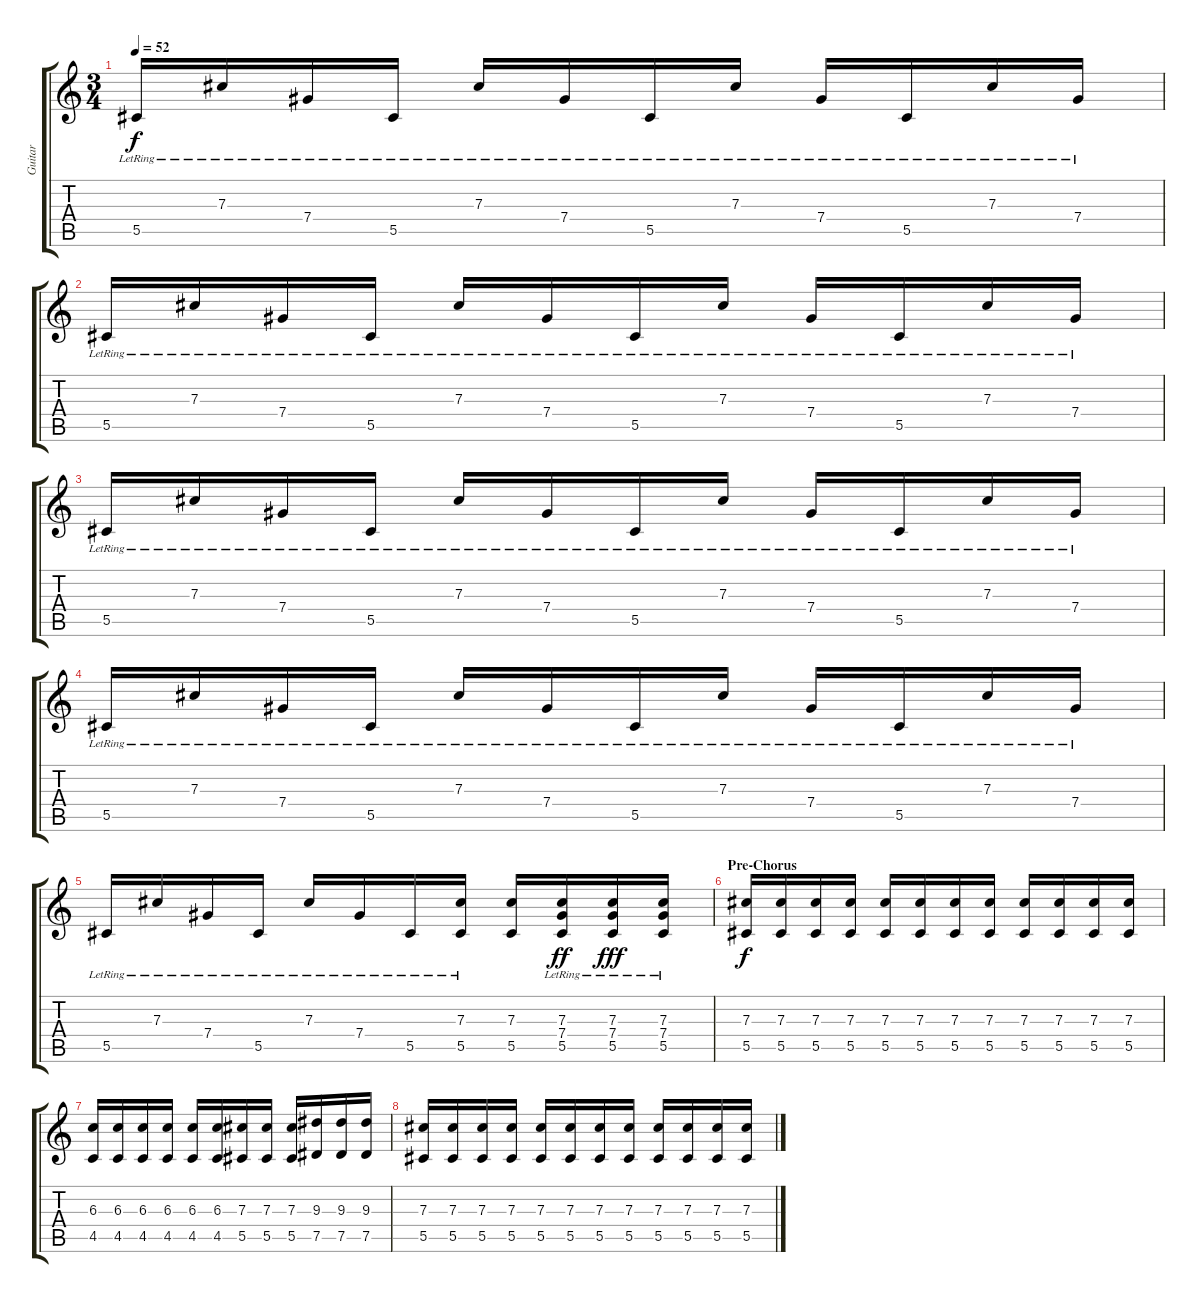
\track ("Guitar" "Guitar") {instrument electricguitarjazz}
\staff {score tabs}
\tuning (Eb4 Bb3 Gb3 Db3 Ab2 Eb2) {hide}
\ts (3 4)
\tempo 52
\clef g2
\ks c
5.5{lr}.16{dy f} 7.3{lr}.16 7.4{lr}.16 5.5{lr}.16 7.3{lr}.16 7.4{lr}.16 5.5{lr}.16 7.3{lr}.16 7.4{lr}.16 5.5{lr}.16 7.3{lr}.16 7.4{lr}.16 |
5.5{lr}.16 7.3{lr}.16 7.4{lr}.16 5.5{lr}.16 7.3{lr}.16 7.4{lr}.16 5.5{lr}.16 7.3{lr}.16 7.4{lr}.16 5.5{lr}.16 7.3{lr}.16 7.4{lr}.16 |
5.5{lr}.16 7.3{lr}.16 7.4{lr}.16 5.5{lr}.16 7.3{lr}.16 7.4{lr}.16 5.5{lr}.16 7.3{lr}.16 7.4{lr}.16 5.5{lr}.16 7.3{lr}.16 7.4{lr}.16 |
5.5{lr}.16 7.3{lr}.16 7.4{lr}.16 5.5{lr}.16 7.3{lr}.16 7.4{lr}.16 5.5{lr}.16 7.3{lr}.16 7.4{lr}.16 5.5{lr}.16 7.3{lr}.16 7.4{lr}.16 |
5.5{lr}.16 7.3{lr}.16 7.4{lr}.16 5.5{lr}.16 7.3{lr}.16 7.4{lr}.16 5.5{lr}.16 (7.3{lr} 5.5).16 (7.3 5.5).16 (7.3 7.4 5.5{lr}).16{dy ff} (7.3{lr} 7.4 5.5).16{dy fff} (7.3 7.4{lr} 5.5).16 |
\section ("" "Pre-Chorus")
(7.3 5.5).16{dy f instrument distortionguitar} (7.3 5.5).16 (7.3 5.5).16 (7.3 5.5).16 (7.3 5.5).16 (7.3 5.5).16 (7.3 5.5).16 (7.3 5.5).16 (7.3 5.5).16 (7.3 5.5).16 (7.3 5.5).16 (7.3 5.5).16 |
(6.3 4.5).16 (6.3 4.5).16 (6.3 4.5).16 (6.3 4.5).16 (6.3 4.5).16 (6.3 4.5).16 (7.3 5.5).16 (7.3 5.5).16 (7.3 5.5).16 (9.3 7.5).16 (9.3 7.5).16 (9.3 7.5).16 |
(7.3 5.5).16 (7.3 5.5).16 (7.3 5.5).16 (7.3 5.5).16 (7.3 5.5).16 (7.3 5.5).16 (7.3 5.5).16 (7.3 5.5).16 (7.3 5.5).16 (7.3 5.5).16 (7.3 5.5).16 (7.3 5.5).16
